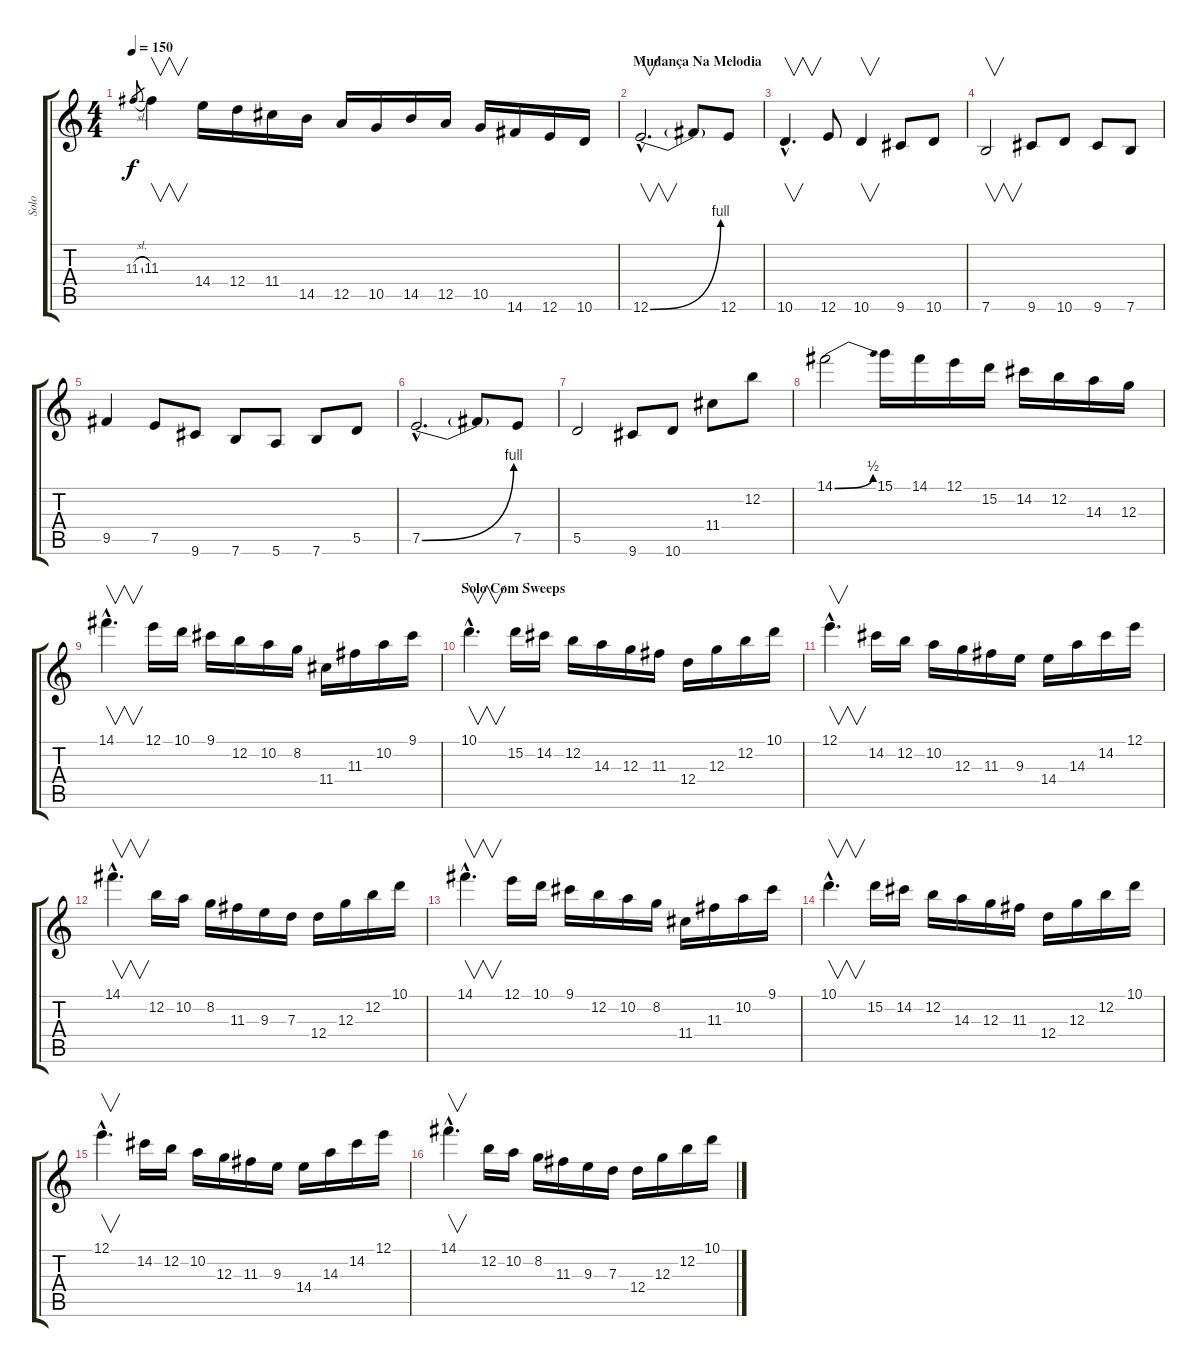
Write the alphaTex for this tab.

\track ("Solo" "Solo") {instrument distortionguitar}
\staff {score tabs}
\tuning (E4 B3 G3 D3 A2 E2) {hide}
\ts (4 4)
\tempo 150
\clef g2
\ks c
11.3{sl}.8{gr dy f} 11.3.4{v} 14.4.16 12.4.16 11.4.16 14.5.16 12.5.16 10.5.16 14.5.16 12.5.16 10.5.16 14.6.16 12.6.16 10.6.16 |
\section ("" "Mudança Na Melodia")
12.6{be (bend 0 0 60 4) hac}.2{v d} 12.6{t}.8 12.6.8 |
10.6{hac}.4{v d} 12.6.8 10.6.4{v} 9.6.8 10.6.8 |
7.6.2{v} 9.6.8 10.6.8 9.6.8 7.6.8 |
9.5.4 7.5.8 9.6.8 7.6.8 5.6.8 7.6.8 5.5.8 |
7.5{be (bend 0 0 60 4) hac}.2{d} 7.5{t}.8 7.5.8 |
5.5.2 9.6.8 10.6.8 11.4.8 12.2.8 |
14.1{be (bend 0 0 60 2)}.2 15.1.16 14.1.16 12.1.16 15.2.16 14.2.16 12.2.16 14.3.16 12.3.16 |
14.1{hac}.4{v d} 12.1.16 10.1.16 9.1.16 12.2.16 10.2.16 8.2.16 11.4.16 11.3.16 10.2.16 9.1.16 |
\section ("" "Solo Com Sweeps")
10.1{hac}.4{v d} 15.2.16 14.2.16 12.2.16 14.3.16 12.3.16 11.3.16 12.4.16 12.3.16 12.2.16 10.1.16 |
12.1{hac}.4{v d} 14.2.16 12.2.16 10.2.16 12.3.16 11.3.16 9.3.16 14.4.16 14.3.16 14.2.16 12.1.16 |
14.1{hac}.4{v d} 12.2.16 10.2.16 8.2.16 11.3.16 9.3.16 7.3.16 12.4.16 12.3.16 12.2.16 10.1.16 |
14.1{hac}.4{v d} 12.1.16 10.1.16 9.1.16 12.2.16 10.2.16 8.2.16 11.4.16 11.3.16 10.2.16 9.1.16 |
10.1{hac}.4{v d} 15.2.16 14.2.16 12.2.16 14.3.16 12.3.16 11.3.16 12.4.16 12.3.16 12.2.16 10.1.16 |
12.1{hac}.4{v d} 14.2.16 12.2.16 10.2.16 12.3.16 11.3.16 9.3.16 14.4.16 14.3.16 14.2.16 12.1.16 |
14.1{hac}.4{v d} 12.2.16 10.2.16 8.2.16 11.3.16 9.3.16 7.3.16 12.4.16 12.3.16 12.2.16 10.1.16
